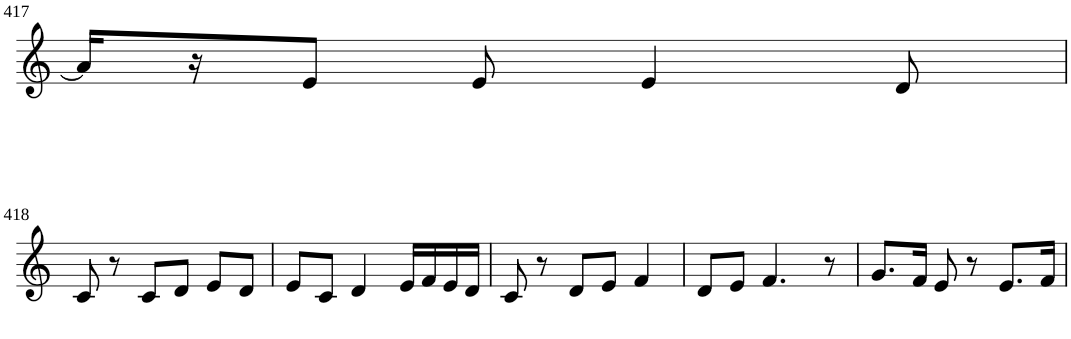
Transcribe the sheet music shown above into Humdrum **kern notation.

**kern
*part1
*staff1
*I"Violin
!!LO:PB:g=z
*clefG2
*k[]
*C:
*M3/4
=417
16a/LL]
16r
8e/J
8e/
4e/
8d/
!!LO:LB:g=z
=418
8c/
8r
8c/L
8d/J
8e/L
8d/J
=419
8e/L
8c/J
4d/
16e/LL
16f/
16e/
16d/JJ
=420
8c/
8r
8d/L
8e/J
4f/
=421
8d/L
8e/J
4.f/
8r
=422
8.g/L
16f/Jk
8e/
8r
8.e/L
16f/Jk
=
*-
